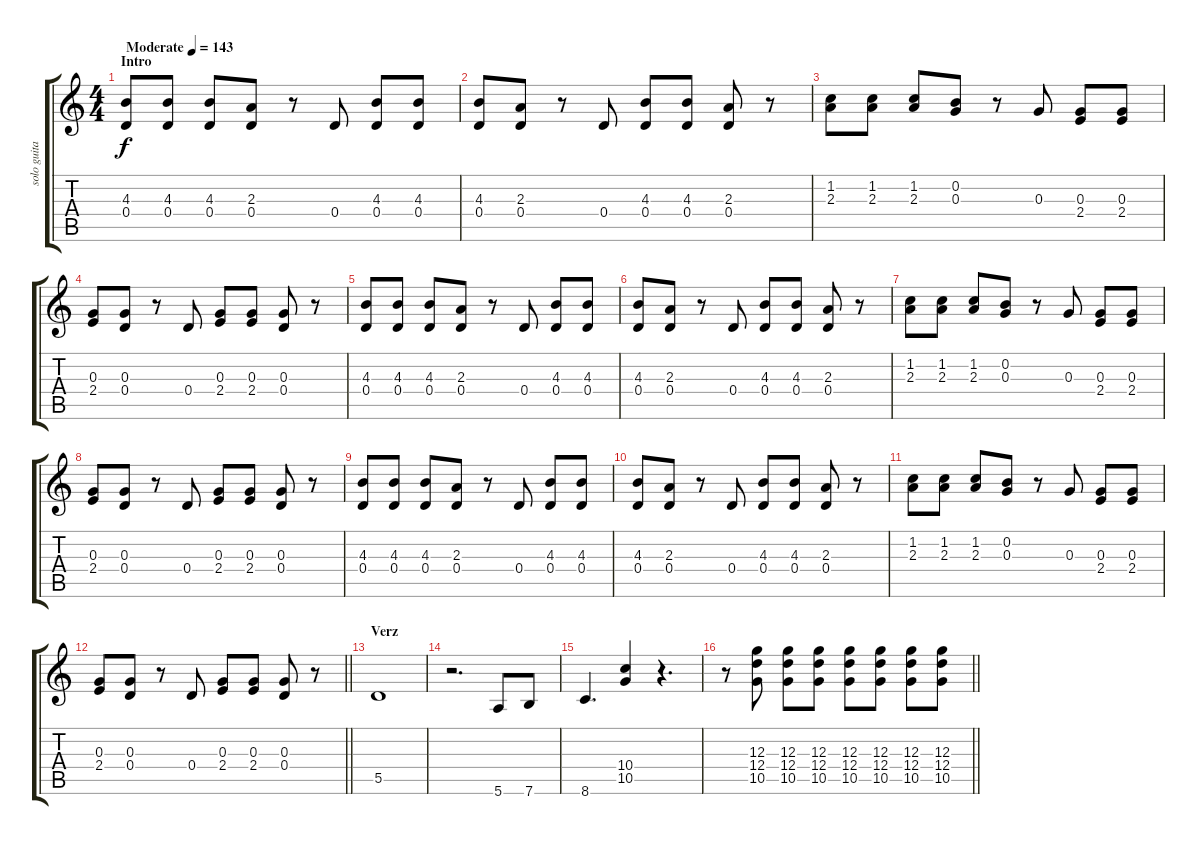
\track ("solo guitar" "solo guita") {instrument overdrivenguitar}
\staff {score tabs}
\tuning (E4 B3 G3 D3 A2 E2) {hide}
\ts (4 4)
\section ("" "Intro")
\tempo (143 "Moderate")
\clef g2
\ks c
(4.3 0.4).8{dy f instrument overdrivenguitar} (4.3 0.4).8 (4.3 0.4).8 (2.3 0.4).8 r.8 0.4.8 (4.3 0.4).8 (4.3 0.4).8 |
(4.3 0.4).8 (2.3 0.4).8 r.8 0.4.8 (4.3 0.4).8 (4.3 0.4).8 (2.3 0.4).8 r.8 |
(1.2 2.3).8 (1.2 2.3).8 (1.2 2.3).8 (0.2 0.3).8 r.8 0.3.8 (0.3 2.4).8 (0.3 2.4).8 |
(0.3 2.4).8 (0.3 0.4).8 r.8 0.4.8 (0.3 2.4).8 (0.3 2.4).8 (0.3 0.4).8 r.8 |
(4.3 0.4).8 (4.3 0.4).8 (4.3 0.4).8 (2.3 0.4).8 r.8 0.4.8 (4.3 0.4).8 (4.3 0.4).8 |
(4.3 0.4).8 (2.3 0.4).8 r.8 0.4.8 (4.3 0.4).8 (4.3 0.4).8 (2.3 0.4).8 r.8 |
(1.2 2.3).8 (1.2 2.3).8 (1.2 2.3).8 (0.2 0.3).8 r.8 0.3.8 (0.3 2.4).8 (0.3 2.4).8 |
(0.3 2.4).8 (0.3 0.4).8 r.8 0.4.8 (0.3 2.4).8 (0.3 2.4).8 (0.3 0.4).8 r.8 |
(4.3 0.4).8 (4.3 0.4).8 (4.3 0.4).8 (2.3 0.4).8 r.8 0.4.8 (4.3 0.4).8 (4.3 0.4).8 |
(4.3 0.4).8 (2.3 0.4).8 r.8 0.4.8 (4.3 0.4).8 (4.3 0.4).8 (2.3 0.4).8 r.8 |
(1.2 2.3).8 (1.2 2.3).8 (1.2 2.3).8 (0.2 0.3).8 r.8 0.3.8 (0.3 2.4).8 (0.3 2.4).8 |
\barLineRight lightlight
(0.3 2.4).8 (0.3 0.4).8 r.8 0.4.8 (0.3 2.4).8 (0.3 2.4).8 (0.3 0.4).8 r.8 |
\section ("" "Verz")
5.5.1 |
r.2{d} 5.6.8 7.6.8 |
8.6.4{d} (10.4 10.5).4 r.4{d} |
\barLineRight lightlight
r.8 (12.3 12.4 10.5).8 (12.3 12.4 10.5).8 (12.3 12.4 10.5).8 (12.3 12.4 10.5).8 (12.3 12.4 10.5).8 (12.3 12.4 10.5).8 (12.3 12.4 10.5).8
